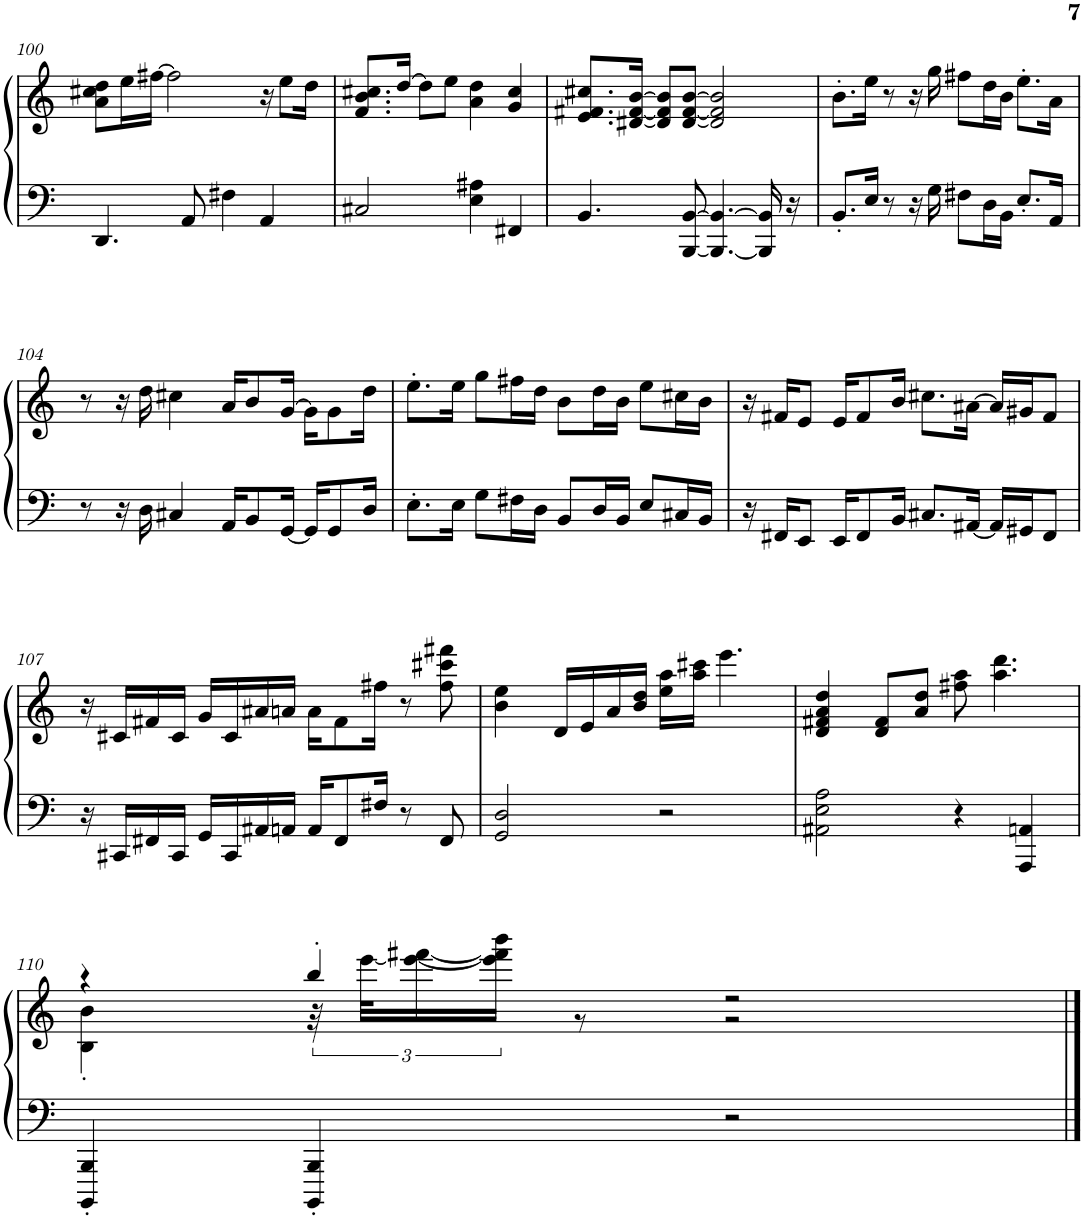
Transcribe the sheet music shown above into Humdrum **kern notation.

**kern	**kern
*part1	*part1
*staff2	*staff1
*I"Piano, Piano	*
*I'Pia.	*
!!LO:PB:g=z
*clefF4	*clefG2
*k[]	*k[]
*M4/4	*M4/4
=100	=100
4.DD/	8a\ 8cc#X\ 8dd\L
.	16ee\L
.	[16ff#X\JJ
.	2ff#\]
8AA/	.
4F#X\	.
4AA/	16r
.	8ee\L
.	16dd\Jk
=101	=101
2C#X/	8.f/ 8.b/ 8.cc#X/L
.	[16dd/Jk
.	8dd\L]
.	8ee\J
4E\ 4A#X\	4a\ 4dd\
4FF#X/	4g/ 4cc#/
=102	=102
4.BB/	8.e/ 8.f#X/ 8.cc#X/L
.	[16d#X/ [16f#/ [16b/Jk
.	8d#/] 8f#/] 8b/]L
[8BBB/ [8BB/	[8d#/ [8f#/ [8b/J
4.BBB/_ 4.BB/_	2d#/] 2f#/] 2b/]
16BBB/] 16BB/]	.
16r	.
=103	=103
8.BB'/L	8.b'\L
16E/Jk	16ee\Jk
8r	8r
16r	16r
16G\	16gg\
8F#X\L	8ff#X\L
16D\L	16dd\L
16BB\JJ	16b\JJ
8.E'/L	8.ee'\L
16AA/Jk	16a\Jk
!!LO:LB:g=z
=104	=104
8r	8r
16r	16r
16D\	16dd\
4C#X/	4cc#X\
16AA/KL	16a/KL
8BB/	8b/
[16GG/Jk	[16g/Jk
16GG/KL]	16g\KL]
8GG/	8g\
16D/Jk	16dd\Jk
=105	=105
8.E'\L	8.ee'\L
16E\Jk	16ee\Jk
8G\L	8gg\L
16F#X\L	16ff#X\L
16D\JJ	16dd\JJ
8BB/L	8b\L
16D/L	16dd\L
16BB/JJ	16b\JJ
8E/L	8ee\L
16C#X/L	16cc#X\L
16BB/JJ	16b\JJ
=106	=106
16r	16r
16FF#X/KL	16f#X/KL
8EE/J	8e/J
16EE/KL	16e/KL
8FF#/	8f#/
16BB/Jk	16b/Jk
8.C#X/L	8.cc#X\L
[16AA#X/Jk	[16a#X\Jk
16AA#/LL]	16a#/LL]
16GG#X/J	16g#X/J
8FF#/J	8f#/J
!!LO:LB:g=z
=107	=107
16r	16r
16CC#X/LL	16c#X/LL
16FF#X/	16f#X/
16CC#/JJ	16c#/JJ
16GG/LL	16g/LL
16CC#/	16c#/
16AA#X/	16a#X/
16AAn/JJ	16an/JJ
16AA/KL	16a\KL
8FF#/	8f#\
16F#X/Jk	16ff#X\Jk
8r	8r
8FF#/	8ff#\ 8ccc#X\ 8fff#X\
=108	=108
2GG/ 2D/	4b\ 4ee\
.	16d/LL
.	16e/
.	16a/
.	16b/ 16dd/JJ
2r	16ee\ 16aa\LL
.	16aa\ 16ccc#X\JJ
.	4.eee\
=109	=109
2AA#X\ 2E\ 2A\	4d/ 4f#X/ 4a/ 4dd/
.	8d/ 8f#/L
.	8a/ 8dd/J
4r	8ff#X\ 8aa\
.	4.aa\ 4.ddd\
4AAA/ 4AAn/	.
!!LO:LB:g=z
=110	=110
*	*^
4BBBB/' 4BBB/'	4r	4B\' 4b\'
4BBBB/' 4BBB/'	4bb'/	48r
.	.	[48eee\KLL
.	.	24eee\_ [24fff#X\
.	.	24eee\] 24fff#\] 24bbb\JJ
.	.	8r
2r	2r	2r
*	*v	*v
==	==
*-	*-
